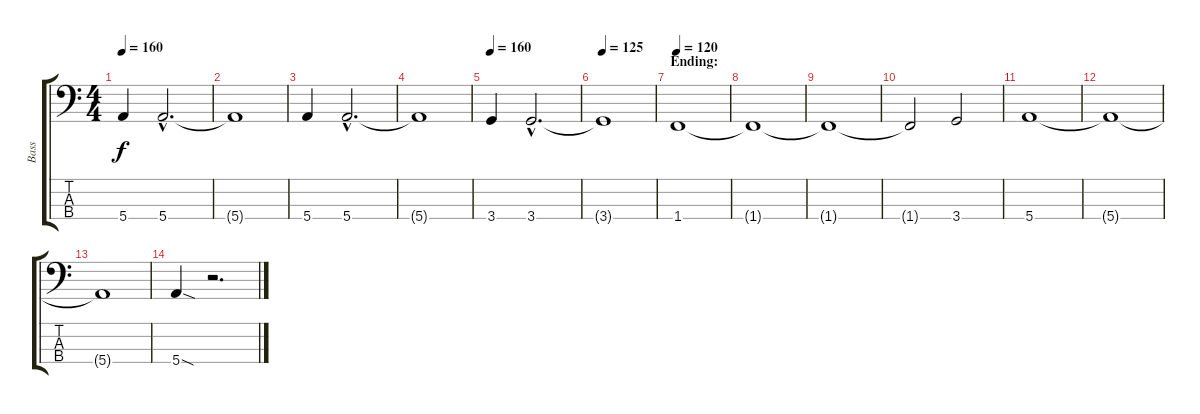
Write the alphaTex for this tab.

\track ("Bass" "Bass") {instrument electricbasspick}
\staff {score tabs}
\tuning (G2 D2 A1 E1) {hide}
\ts (4 4)
\tempo 160
\clef f4
\ks c
5.4.4{dy f} 5.4{hac}.2{d} |
5.4{t}.1 |
5.4.4 5.4{hac}.2{d} |
5.4{t}.1 |
\tempo 160
3.4.4 3.4{hac}.2{d} |
\tempo 125
3.4{t}.1 |
\section ("" "Ending:")
\tempo 120
1.4.1 |
1.4{t}.1 |
1.4{t}.1 |
1.4{t}.2 3.4.2 |
5.4.1 |
5.4{t}.1 |
5.4{t}.1 |
5.4{sod}.4 r.2{d}
